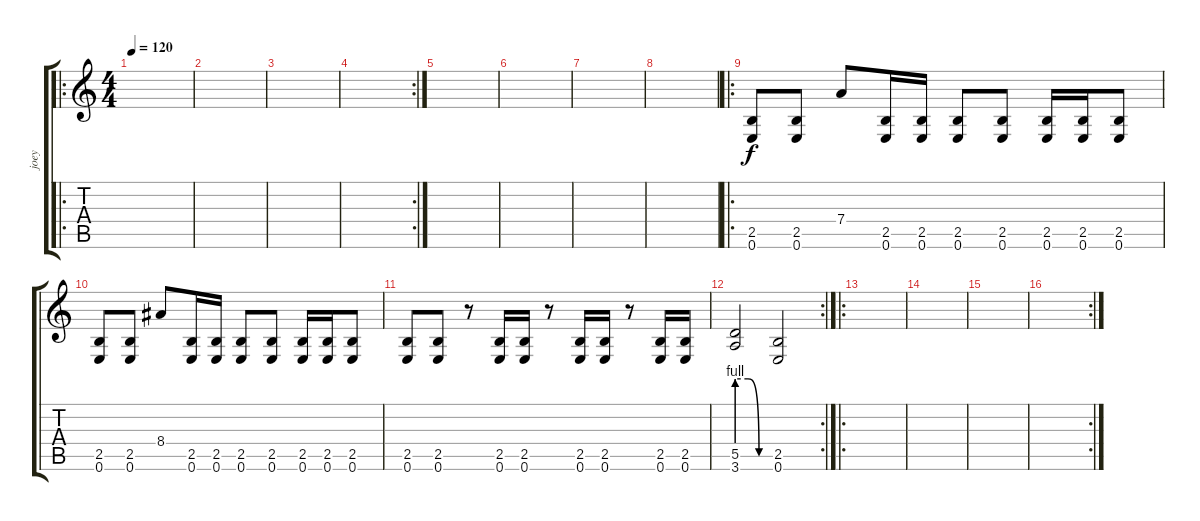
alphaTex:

\track ("joey" "joey") {instrument distortionguitar}
\staff {score tabs}
\tuning (E4 B3 G3 D3 A2 E2) {hide}
\ro
\ts (4 4)
\tempo 120
\clef g2
\ks c
|
|
|
\rc 2
|
|
|
|
|
\ro
(2.5 0.6).8 (2.5 0.6).8 7.4.8 (2.5 0.6).16 (2.5 0.6).16 (2.5 0.6).8 (2.5 0.6).8 (2.5 0.6).16 (2.5 0.6).16 (2.5 0.6).8 |
(2.5 0.6).8 (2.5 0.6).8 8.4.8 (2.5 0.6).16 (2.5 0.6).16 (2.5 0.6).8 (2.5 0.6).8 (2.5 0.6).16 (2.5 0.6).16 (2.5 0.6).8 |
(2.5 0.6).8 (2.5 0.6).8 r.8 (2.5 0.6).16 (2.5 0.6).16 r.8 (2.5 0.6).16 (2.5 0.6).16 r.8 (2.5 0.6).16 (2.5 0.6).16 |
\rc 2
(5.5 3.6{be (custom 0 4 20 4 40 0 60 0)}).2 (2.5 0.6).2 |
\ro
|
|
|
\rc 2
